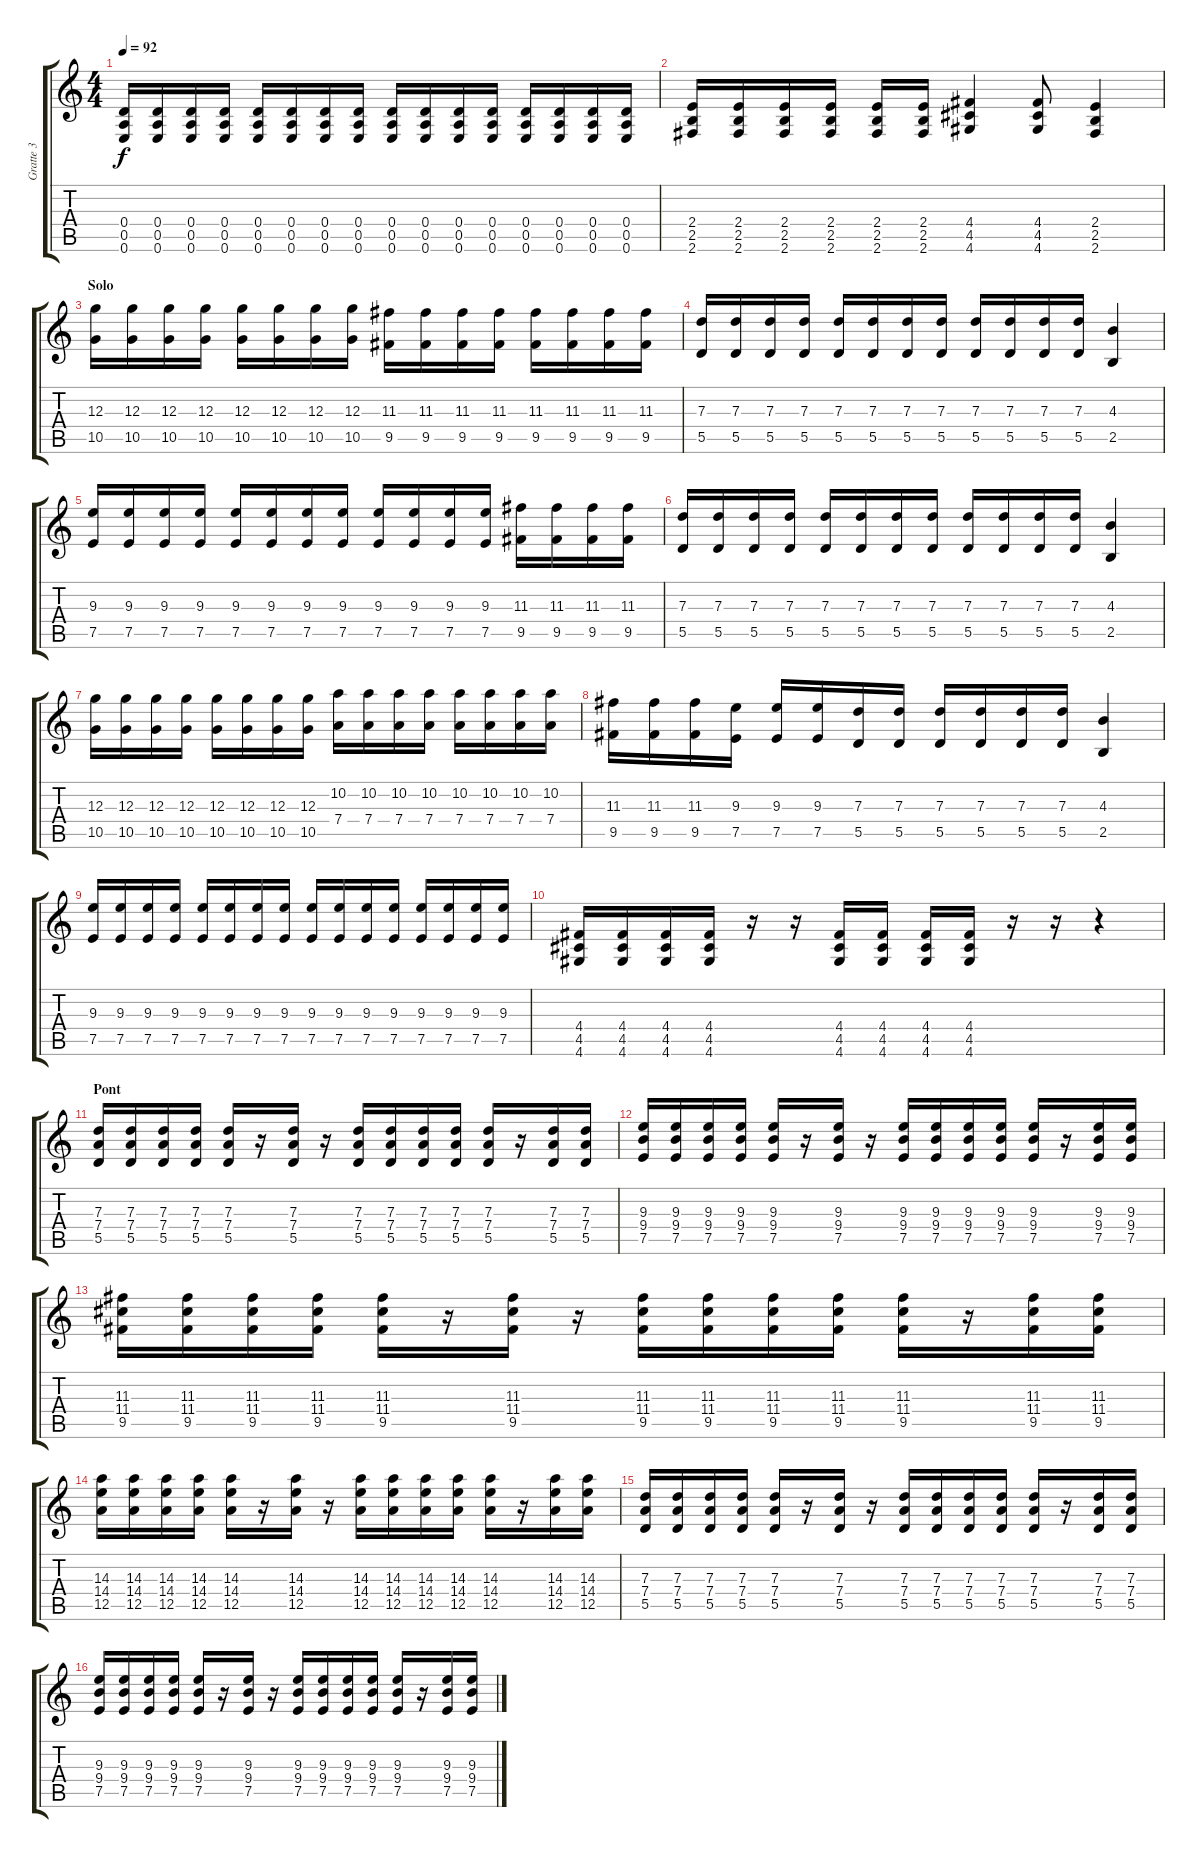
\track ("Gratte 3" "Gratte 3") {instrument overdrivenguitar}
\staff {score tabs}
\tuning (E4 B3 G3 D3 A2 E2) {hide}
\ts (4 4)
\tempo 92
\clef g2
\ks c
(0.4 0.5 0.6).16{dy f} (0.4 0.5 0.6).16 (0.4 0.5 0.6).16 (0.4 0.5 0.6).16 (0.4 0.5 0.6).16 (0.4 0.5 0.6).16 (0.4 0.5 0.6).16 (0.4 0.5 0.6).16 (0.4 0.5 0.6).16 (0.4 0.5 0.6).16 (0.4 0.5 0.6).16 (0.4 0.5 0.6).16 (0.4 0.5 0.6).16 (0.4 0.5 0.6).16 (0.4 0.5 0.6).16 (0.4 0.5 0.6).16 |
(2.4 2.5 2.6).16 (2.4 2.5 2.6).16 (2.4 2.5 2.6).16 (2.4 2.5 2.6).16 (2.4 2.5 2.6).16 (2.4 2.5 2.6).16 (4.4 4.5 4.6).4 (4.4 4.5 4.6).8 (2.4 2.5 2.6).4 |
\section ("" "Solo")
(12.3 10.5).16 (12.3 10.5).16 (12.3 10.5).16 (12.3 10.5).16 (12.3 10.5).16 (12.3 10.5).16 (12.3 10.5).16 (12.3 10.5).16 (11.3 9.5).16 (11.3 9.5).16 (11.3 9.5).16 (11.3 9.5).16 (11.3 9.5).16 (11.3 9.5).16 (11.3 9.5).16 (11.3 9.5).16 |
(7.3 5.5).16 (7.3 5.5).16 (7.3 5.5).16 (7.3 5.5).16 (7.3 5.5).16 (7.3 5.5).16 (7.3 5.5).16 (7.3 5.5).16 (7.3 5.5).16 (7.3 5.5).16 (7.3 5.5).16 (7.3 5.5).16 (4.3 2.5).4 |
(9.3 7.5).16 (9.3 7.5).16 (9.3 7.5).16 (9.3 7.5).16 (9.3 7.5).16 (9.3 7.5).16 (9.3 7.5).16 (9.3 7.5).16 (9.3 7.5).16 (9.3 7.5).16 (9.3 7.5).16 (9.3 7.5).16 (11.3 9.5).16 (11.3 9.5).16 (11.3 9.5).16 (11.3 9.5).16 |
(7.3 5.5).16 (7.3 5.5).16 (7.3 5.5).16 (7.3 5.5).16 (7.3 5.5).16 (7.3 5.5).16 (7.3 5.5).16 (7.3 5.5).16 (7.3 5.5).16 (7.3 5.5).16 (7.3 5.5).16 (7.3 5.5).16 (4.3 2.5).4 |
(12.3 10.5).16 (12.3 10.5).16 (12.3 10.5).16 (12.3 10.5).16 (12.3 10.5).16 (12.3 10.5).16 (12.3 10.5).16 (12.3 10.5).16 (10.2 7.4).16 (10.2 7.4).16 (10.2 7.4).16 (10.2 7.4).16 (10.2 7.4).16 (10.2 7.4).16 (10.2 7.4).16 (10.2 7.4).16 |
(11.3 9.5).16 (11.3 9.5).16 (11.3 9.5).16 (9.3 7.5).16 (9.3 7.5).16 (9.3 7.5).16 (7.3 5.5).16 (7.3 5.5).16 (7.3 5.5).16 (7.3 5.5).16 (7.3 5.5).16 (7.3 5.5).16 (4.3 2.5).4 |
(9.3 7.5).16 (9.3 7.5).16 (9.3 7.5).16 (9.3 7.5).16 (9.3 7.5).16 (9.3 7.5).16 (9.3 7.5).16 (9.3 7.5).16 (9.3 7.5).16 (9.3 7.5).16 (9.3 7.5).16 (9.3 7.5).16 (9.3 7.5).16 (9.3 7.5).16 (9.3 7.5).16 (9.3 7.5).16 |
(4.4 4.5 4.6).16 (4.4 4.5 4.6).16 (4.4 4.5 4.6).16 (4.4 4.5 4.6).16 r.16 r.16 (4.4 4.5 4.6).16 (4.4 4.5 4.6).16 (4.4 4.5 4.6).16 (4.4 4.5 4.6).16 r.16 r.16 r.4 |
\section ("" "Pont")
(7.3 7.4 5.5).16 (7.3 7.4 5.5).16 (7.3 7.4 5.5).16 (7.3 7.4 5.5).16 (7.3 7.4 5.5).16 r.16 (7.3 7.4 5.5).16 r.16 (7.3 7.4 5.5).16 (7.3 7.4 5.5).16 (7.3 7.4 5.5).16 (7.3 7.4 5.5).16 (7.3 7.4 5.5).16 r.16 (7.3 7.4 5.5).16 (7.3 7.4 5.5).16 |
(9.3 9.4 7.5).16 (9.3 9.4 7.5).16 (9.3 9.4 7.5).16 (9.3 9.4 7.5).16 (9.3 9.4 7.5).16 r.16 (9.3 9.4 7.5).16 r.16 (9.3 9.4 7.5).16 (9.3 9.4 7.5).16 (9.3 9.4 7.5).16 (9.3 9.4 7.5).16 (9.3 9.4 7.5).16 r.16 (9.3 9.4 7.5).16 (9.3 9.4 7.5).16 |
(11.3 11.4 9.5).16 (11.3 11.4 9.5).16 (11.3 11.4 9.5).16 (11.3 11.4 9.5).16 (11.3 11.4 9.5).16 r.16 (11.3 11.4 9.5).16 r.16 (11.3 11.4 9.5).16 (11.3 11.4 9.5).16 (11.3 11.4 9.5).16 (11.3 11.4 9.5).16 (11.3 11.4 9.5).16 r.16 (11.3 11.4 9.5).16 (11.3 11.4 9.5).16 |
(14.3 14.4 12.5).16 (14.3 14.4 12.5).16 (14.3 14.4 12.5).16 (14.3 14.4 12.5).16 (14.3 14.4 12.5).16 r.16 (14.3 14.4 12.5).16 r.16 (14.3 14.4 12.5).16 (14.3 14.4 12.5).16 (14.3 14.4 12.5).16 (14.3 14.4 12.5).16 (14.3 14.4 12.5).16 r.16 (14.3 14.4 12.5).16 (14.3 14.4 12.5).16 |
(7.3 7.4 5.5).16 (7.3 7.4 5.5).16 (7.3 7.4 5.5).16 (7.3 7.4 5.5).16 (7.3 7.4 5.5).16 r.16 (7.3 7.4 5.5).16 r.16 (7.3 7.4 5.5).16 (7.3 7.4 5.5).16 (7.3 7.4 5.5).16 (7.3 7.4 5.5).16 (7.3 7.4 5.5).16 r.16 (7.3 7.4 5.5).16 (7.3 7.4 5.5).16 |
(9.3 9.4 7.5).16 (9.3 9.4 7.5).16 (9.3 9.4 7.5).16 (9.3 9.4 7.5).16 (9.3 9.4 7.5).16 r.16 (9.3 9.4 7.5).16 r.16 (9.3 9.4 7.5).16 (9.3 9.4 7.5).16 (9.3 9.4 7.5).16 (9.3 9.4 7.5).16 (9.3 9.4 7.5).16 r.16 (9.3 9.4 7.5).16 (9.3 9.4 7.5).16
